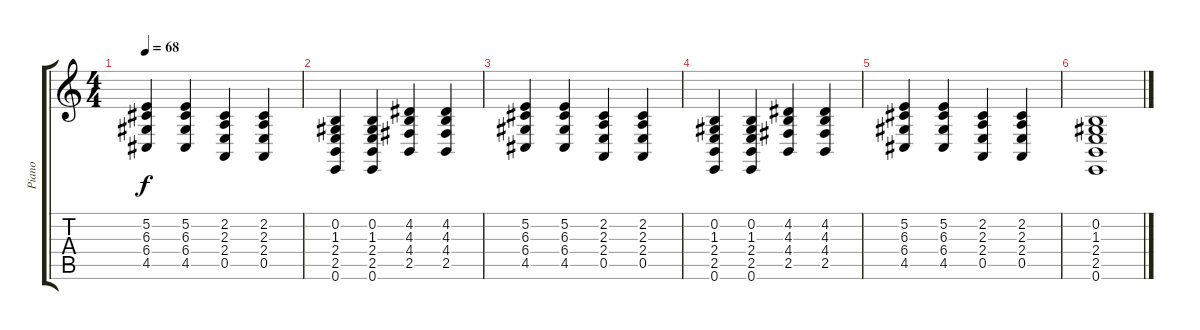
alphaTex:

\track ("Piano" "Piano") {instrument acousticgrandpiano}
\staff {score tabs}
\tuning (E4 B3 G3 D3 A2 E2) {hide}
\ts (4 4)
\tempo 68
\clef g2
\ks c
(5.2 6.3 6.4 4.5).4{dy f} (5.2 6.3 6.4 4.5).4 (2.2 2.3 2.4 0.5).4 (2.2 2.3 2.4 0.5).4 |
(0.2 1.3 2.4 2.5 0.6).4 (0.2 1.3 2.4 2.5 0.6).4 (4.2 4.3 4.4 2.5).4 (4.2 4.3 4.4 2.5).4 |
(5.2 6.3 6.4 4.5).4 (5.2 6.3 6.4 4.5).4 (2.2 2.3 2.4 0.5).4 (2.2 2.3 2.4 0.5).4 |
(0.2 1.3 2.4 2.5 0.6).4 (0.2 1.3 2.4 2.5 0.6).4 (4.2 4.3 4.4 2.5).4 (4.2 4.3 4.4 2.5).4 |
(5.2 6.3 6.4 4.5).4 (5.2 6.3 6.4 4.5).4 (2.2 2.3 2.4 0.5).4 (2.2 2.3 2.4 0.5).4 |
(0.2 1.3 2.4 2.5 0.6).1
